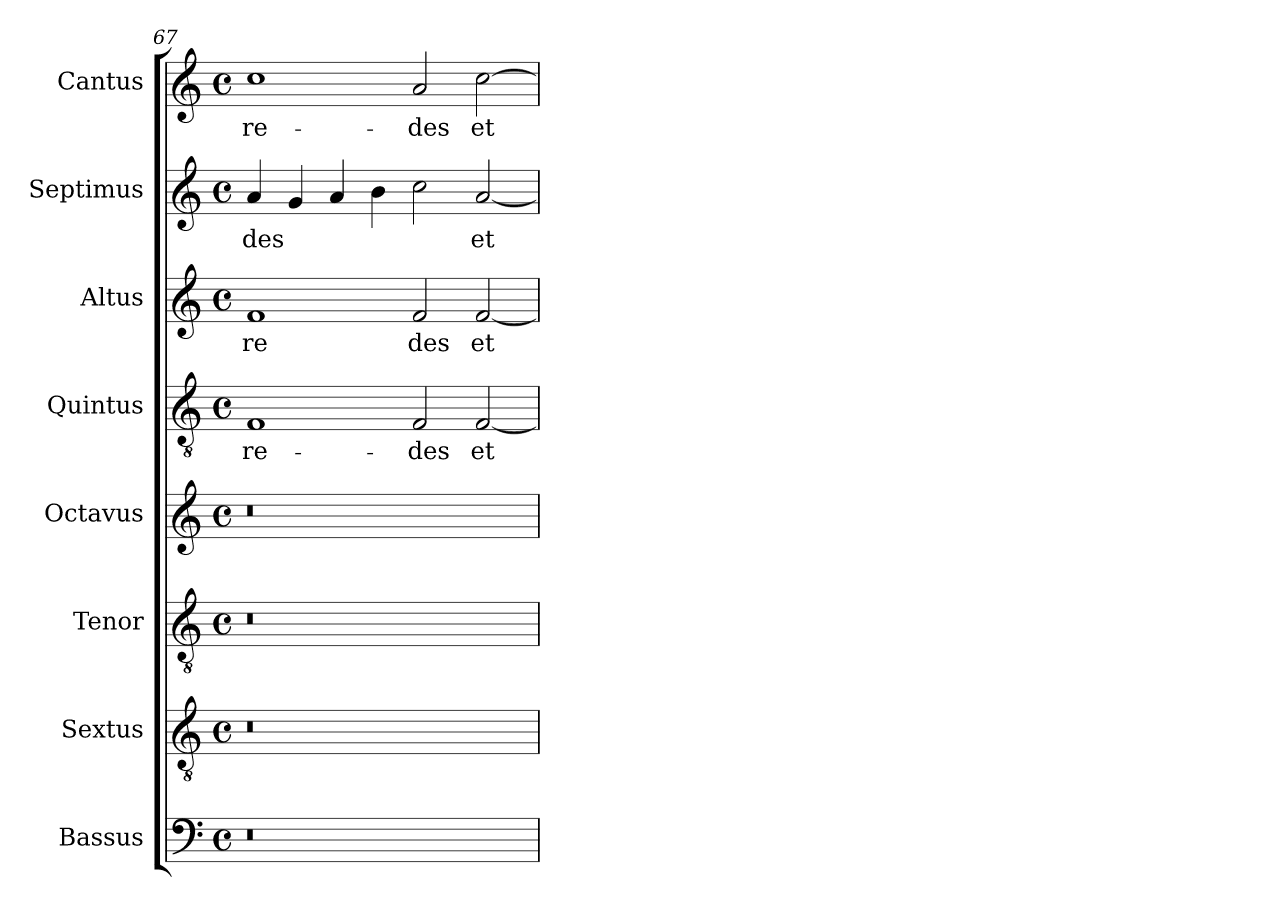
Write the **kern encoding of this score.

**kern	**kern	**kern	**kern	**kern	**text	**kern	**text	**kern	**text	**kern	**text
*part8	*part7	*part6	*part5	*part4	*part4	*part3	*part3	*part2	*part2	*part1	*part1
*staff8	*staff7	*staff6	*staff5	*staff4	*staff4	*staff3	*staff3	*staff2	*staff2	*staff1	*staff1
*I"Bassus	*I"Sextus	*I"Tenor	*I"Octavus	*I"Quintus	*	*I"Altus	*	*I"Septimus	*	*I"Cantus	*
*clefF4	*clefGv2	*clefGv2	*clefG2	*clefGv2	*	*clefG2	*	*clefG2	*	*clefG2	*
*	*	*	*	*	*	*	*	*k[]	*	*	*
*	*	*	*	*	*	*	*	*C:	*	*	*
*M4/4	*M4/4	*M4/4	*M4/4	*M4/4	*	*M4/4	*	*M4/4	*	*M4/4	*
*met(c)	*met(c)	*met(c)	*met(c)	*met(c)	*	*met(c)	*	*met(c)	*	*met(c)	*
=67	=67	=67	=67	=67	=67	=67	=67	=67	=67	=67	=67
!	!	!	!	!	!LO:LY:b:cj	!	!LO:LY:b:cj	!	!LO:LY:b	!	!LO:LY:b:cj
0r	0r	0r	0r	1F	-re-	1f	re	4a/	des	1cc	-re-
.	.	.	.	.	.	.	.	4g/	.	.	.
.	.	.	.	.	.	.	.	4a/	.	.	.
.	.	.	.	.	.	.	.	4b\	.	.	.
!	!	!	!	!	!LO:LY:b:cj	!	!LO:LY:b:cj	!	!	!	!LO:LY:b:cj
.	.	.	.	2F/	-des	2f/	des	2cc\	.	2a/	-des
!	!	!	!	!	!LO:LY:b:cj	!	!LO:LY:b:cj	!	!LO:LY:b:cj	!	!LO:LY:b:cj
.	.	.	.	[<2F/	et	[<2f/	et	[<2a/	et	[>2cc\	et
=	=	=	=	=	=	=	=	=	=	=	=
*-	*-	*-	*-	*-	*-	*-	*-	*-	*-	*-	*-
